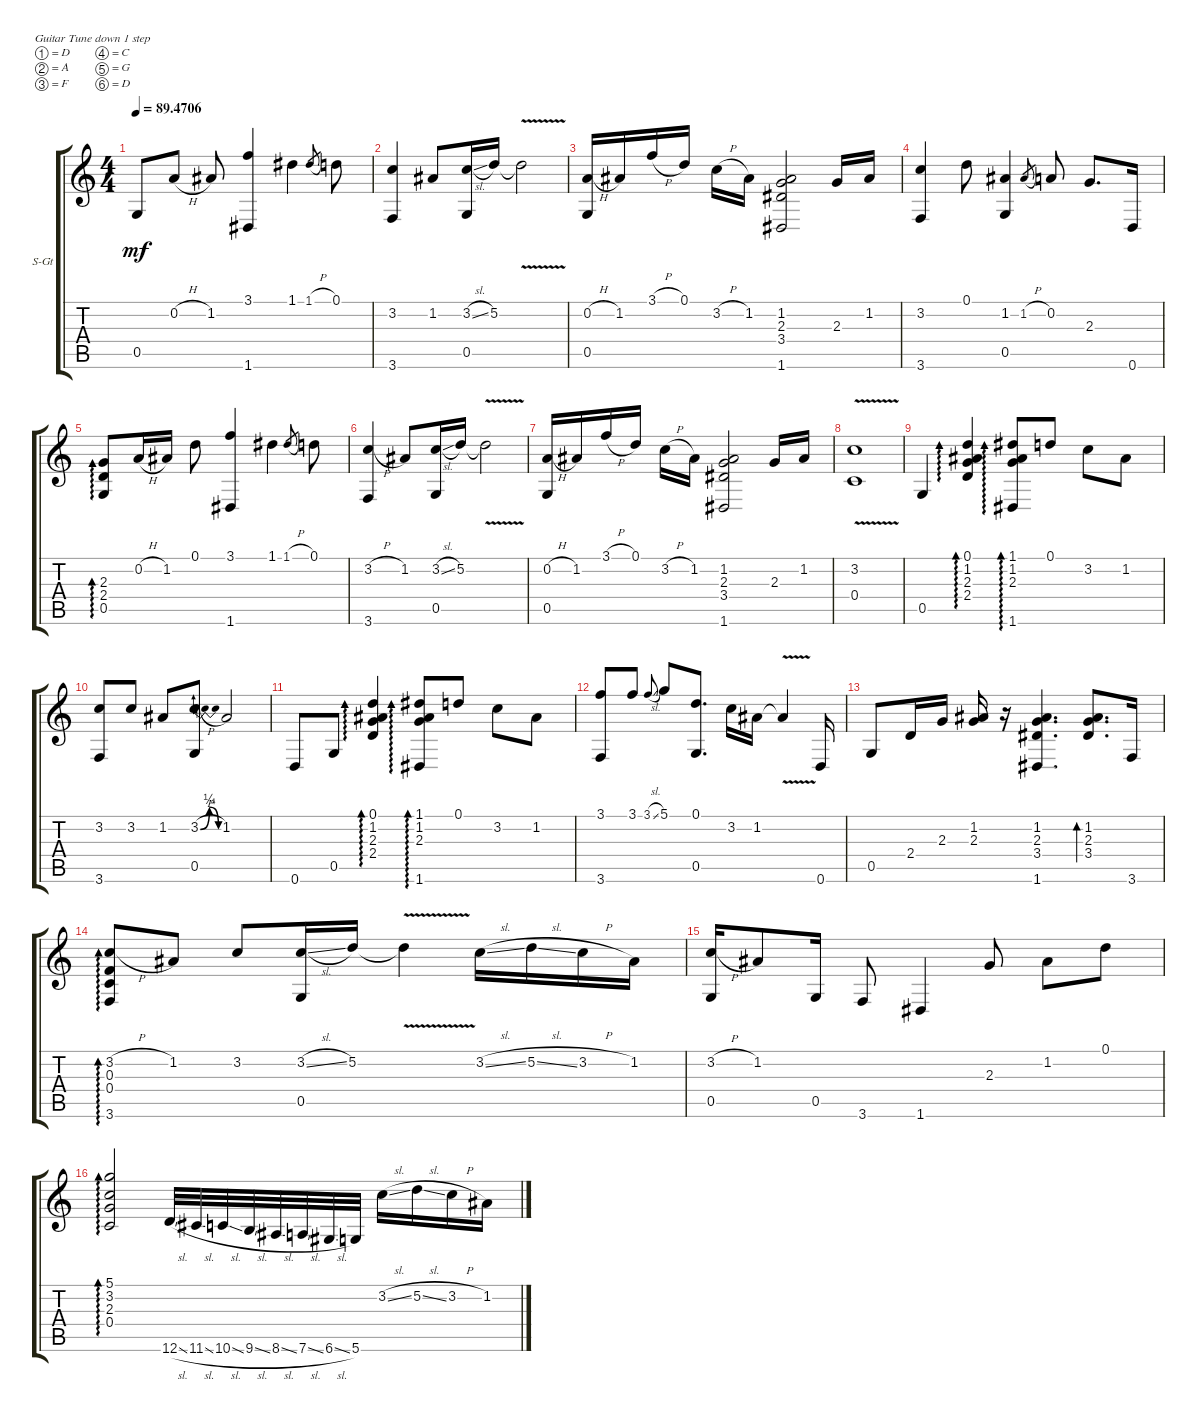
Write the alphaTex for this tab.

\defaultSystemsLayout 4
\bracketExtendMode groupsimilarinstruments
\firstSystemTrackNameOrientation horizontal
\otherSystemsTrackNameOrientation horizontal
\track ("Steel Guitar" "S-Gt") {instrument acousticguitarsteel}
\staff {score tabs}
\tuning (D4 A3 F3 C3 G2 D2)
\ts (4 4)
\tempo
89.4706
\accidentals auto
\clef g2
\ottava regular
\simile none
\ks c
0.5.8{dy mf instrument acousticguitarsteel} 0.2{h}.8 1.2.8 (1.6 3.1).4 1.1.4 1.1{h}.8{gr} 0.1.8 |
(3.6 3.2).4 1.2.8 (3.2{sl} 0.5).16 5.2.16 5.2{v t}.2 |
(0.5 0.2{h}).16 1.2.16 3.1{h}.16 0.1.16 3.2{h}.16 1.2.16 (1.6 1.2 2.3 3.4).2 2.3.16 1.2.16 |
(3.2 3.6).4 0.1.8 (1.2 0.5).4 1.2{h}.8{gr} 0.2.8 2.3.8{d} 0.6.16 |
(0.5 2.4 2.3).8{ad 0} 0.2{h}.16 1.2.16 0.1.8 (3.1 1.6).4 1.1.4 1.1{h}.8{gr} 0.1.8 |
(3.2{h} 3.6).4 1.2.8 (3.2{sl} 0.5).16 5.2.16 5.2{v t}.2 |
(0.5 0.2{h}).16 1.2.16 3.1{h}.16 0.1.16 3.2{h}.16 1.2.16 (1.6 1.2 2.3 3.4).2 2.3.16 1.2.16 |
(3.2{v} 0.4).1 |
0.5.4 (2.4 2.3 1.2 0.1).4{ad 0} (1.1 1.2 2.3 1.6).8{ad 0} 0.1.8 3.2.8 1.2.8 |
(3.2 3.6).8 3.2.8 1.2.8 (3.2{be (bendrelease 0 0 24.599999999999998 1 28.2 1 59.4 0) h} 0.5).8 1.2.2 |
0.6.8 0.5.8 (2.4 2.3 1.2 0.1).4{ad 0} (1.6 2.3 1.2 1.1).8{ad 0} 0.1.8 3.2.8 1.2.8 |
(3.6 3.1).8 3.1.8 3.1{sl}.8{gr onbeat} 5.1.8 (0.1 0.5).8{d} 3.2.16 1.2.16 1.2{v t}.4 0.6.16 |
0.5.8 2.4.16 2.3.16 (2.3 1.2).16 r.16 (1.2 2.3 3.4 1.6).4{d} (3.4 2.3 1.2).8{d bd 30} 3.6.16 |
(3.2{h} 3.6 0.3 0.4).8{ad 0} 1.2.8 3.2.8 (3.2{sl} 0.5).16 5.2.16 5.2{v t}.4 3.2{sl}.16 5.2{sl}.16 3.2{h}.16 1.2.16 |
(3.2{h} 0.5).16 1.2.8 0.5.16 3.6.8 1.6.4 2.3.8 1.2.8 0.1.8 |
(5.1 3.2 2.3 0.4).2{ad 0} 12.6{sl}.32 11.6{sl}.32 10.6{sl}.32 9.6{sl}.32 8.6{sl}.32 7.6{sl}.32 6.6{sl}.32 5.6.32 3.2{sl}.16 5.2{sl}.16 3.2{h}.16 1.2.16
